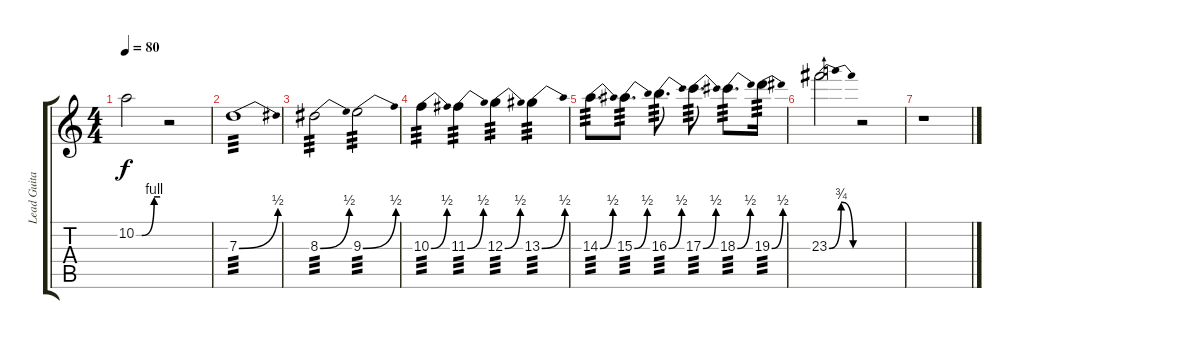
\track ("Lead Guitar 2 (Distortion/Octave Pedal)" "Lead Guita") {instrument overdrivenguitar}
\staff {score tabs}
\tuning (E4 B3 G3 D3 A2 E2) {hide}
\ts (4 4)
\tempo 80
\clef g2
\ks c
10.2{be (custom 0 0 14 0 45 4 60 4)}.2{dy f} r.2 |
7.3{be (bend 0 0 60 2)}.1{tp 3} |
8.3{be (bend 0 0 60 2)}.2{tp 3} 9.3{be (bend 0 0 60 2)}.2{tp 3} |
10.3{be (bend 0 0 60 2)}.4{tp 3} 11.3{be (bend 0 0 60 2)}.4{tp 3} 12.3{be (bend 0 0 60 2)}.4{tp 3} 13.3{be (bend 0 0 60 2)}.4{tp 3} |
14.3{be (bend 0 0 60 2)}.8{d tp 3} 15.3{be (bend 0 0 60 2)}.8{d tp 3} 16.3{be (bend 0 0 60 2)}.8{d tp 3} 17.3{be (bend 0 0 60 2)}.8{d tp 3} 18.3{be (bend 0 0 60 2)}.8{d tp 3} 19.3{be (bend 0 0 60 2)}.16{tp 3} |
23.3{be (bendrelease 0 0 15 3 49 3 60 0)}.2 r.2 |
r.1
